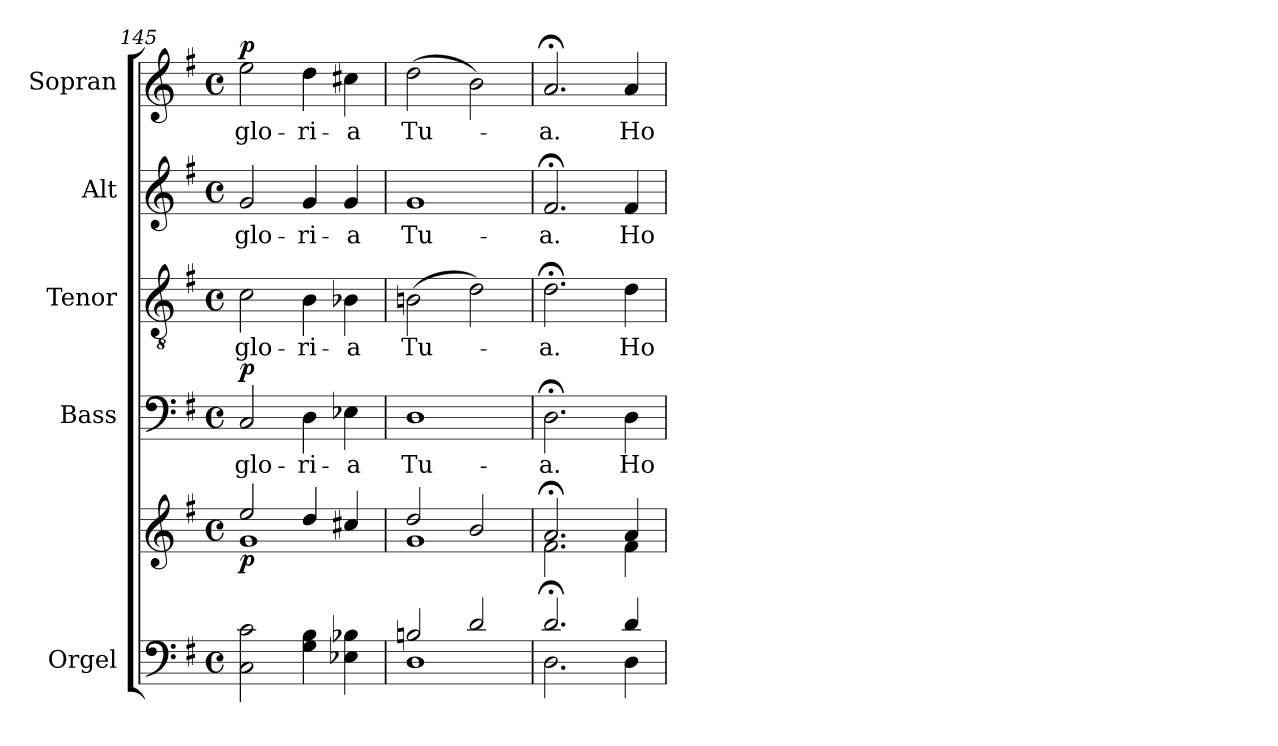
**kern	**kern	**dynam	**kern	**text	**dynam	**kern	**text	**kern	**text	**kern	**text	**dynam
*part5	*part5	*part5	*part4	*part4	*part4	*part3	*part3	*part2	*part2	*part1	*part1	*part1
*staff6	*staff5	*staff5/6	*staff4	*staff4	*staff4	*staff3	*staff3	*staff2	*staff2	*staff1	*staff1	*staff1
*I"Orgel	*	*	*I"Bass	*	*	*I"Tenor	*	*I"Alt	*	*I"Sopran	*	*
*I'Org.	*	*	*I'B.	*	*	*I'T.	*	*I'A.	*	*I'S.	*	*
*clefF4	*clefG2	*	*clefF4	*	*	*clefGv2	*	*clefG2	*	*clefG2	*	*
*k[f#]	*k[f#]	*	*k[f#]	*	*	*k[f#]	*	*k[f#]	*	*k[f#]	*	*
*G:	*G:	*	*G:	*	*	*G:	*	*G:	*	*G:	*	*
*M4/4	*M4/4	*	*M4/4	*	*	*M4/4	*	*M4/4	*	*M4/4	*	*
*met(c)	*met(c)	*	*met(c)	*	*	*met(c)	*	*met(c)	*	*met(c)	*	*
=145	=145	=145	=145	=145	=145	=145	=145	=145	=145	=145	=145	=145
*	*^	*	*	*	*	*	*	*	*	*	*	*
!	!	!	!LO:DY:b	!	!LO:LY:b	!LO:DY:a	!	!LO:LY:b	!	!LO:LY:b	!	!LO:LY:b	!LO:DY:a
2C\ 2c\	2ee/	1g	p	2C/	glo-	p	2c\	glo-	2g/	glo-	2ee\	glo-	p
!	!	!	!	!	!LO:LY:b	!	!	!LO:LY:b	!	!LO:LY:b	!	!LO:LY:b	!
4G\ 4B\	4dd/	.	.	4D\	-ri-	.	4B\	-ri-	4g/	-ri-	4dd\	-ri-	.
!	!	!	!	!	!LO:LY:b	!	!	!LO:LY:b	!	!LO:LY:b	!	!LO:LY:b	!
4E-X\ 4B-X\	4cc#X/	.	.	4E-X\	-a	.	4B-X\	-a	4g/	-a	4cc#X\	-a	.
!!LO:PB:g=z
=146	=146	=146	=146	=146	=146	=146	=146	=146	=146	=146	=146	=146	=146
*^	*	*	*	*	*	*	*	*	*	*	*	*	*
!	!	!	!	!	!	!LO:LY:b	!	!	!LO:LY:b	!	!LO:LY:b	!	!LO:LY:b	!
2Bn/	1D	2dd/	1g	.	1D	Tu-	.	(>2Bn\	Tu-	1g	Tu-	(>2dd\	Tu-	.
2d/	.	2b/	.	.	.	.	.	2d\)	.	.	.	2b\)	.	.
=147	=147	=147	=147	=147	=147	=147	=147	=147	=147	=147	=147	=147	=147	=147
!	!	!	!	!	!	!LO:LY:b	!	!	!LO:LY:b	!	!LO:LY:b	!	!LO:LY:b	!
2.d;</	2.D\	2.a;</	2.f#\	.	2.D;<\	-a.	.	2.d;<\	-a.	2.f#;</	-a.	2.a;</	-a.	.
!	!	!	!	!	!	!LO:LY:b	!	!	!LO:LY:b	!	!LO:LY:b	!	!LO:LY:b	!
4d/	4D\	4a/	4f#\	.	4D\	Ho-	.	4d\	Ho-	4f#/	Ho-	4a/	Ho-	.
*v	*v	*	*	*	*	*	*	*	*	*	*	*	*	*
*	*v	*v	*	*	*	*	*	*	*	*	*	*	*
=	=	=	=	=	=	=	=	=	=	=	=	=
*-	*-	*-	*-	*-	*-	*-	*-	*-	*-	*-	*-	*-
